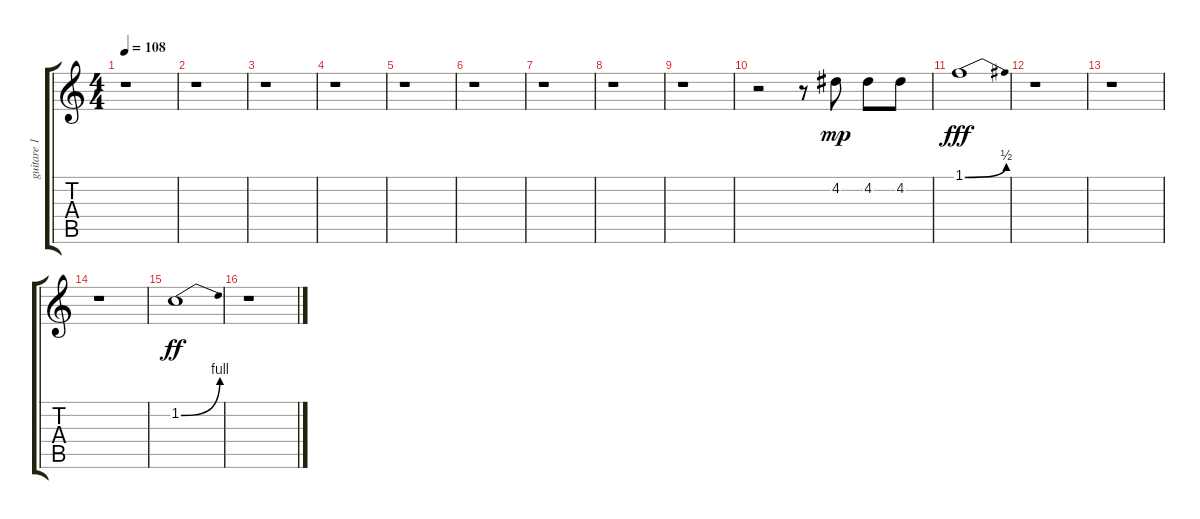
\track ("guitare 1" "guitare 1") {instrument acousticguitarsteel}
\staff {score tabs}
\tuning (E4 B3 G3 D3 A2 E2) {hide}
\ts (4 4)
\tempo 108
\clef g2
\ks c
r.1{dy mp} |
r.1 |
r.1 |
r.1 |
r.1 |
r.1 |
r.1 |
r.1 |
r.1 |
r.2 r.8 4.2.8 4.2.8 4.2.8 |
1.1{be (bend 0 0 60 2)}.1{dy fff} |
r.1 |
r.1 |
r.1 |
1.2{be (bend 0 0 60 4)}.1{dy ff} |
r.1
